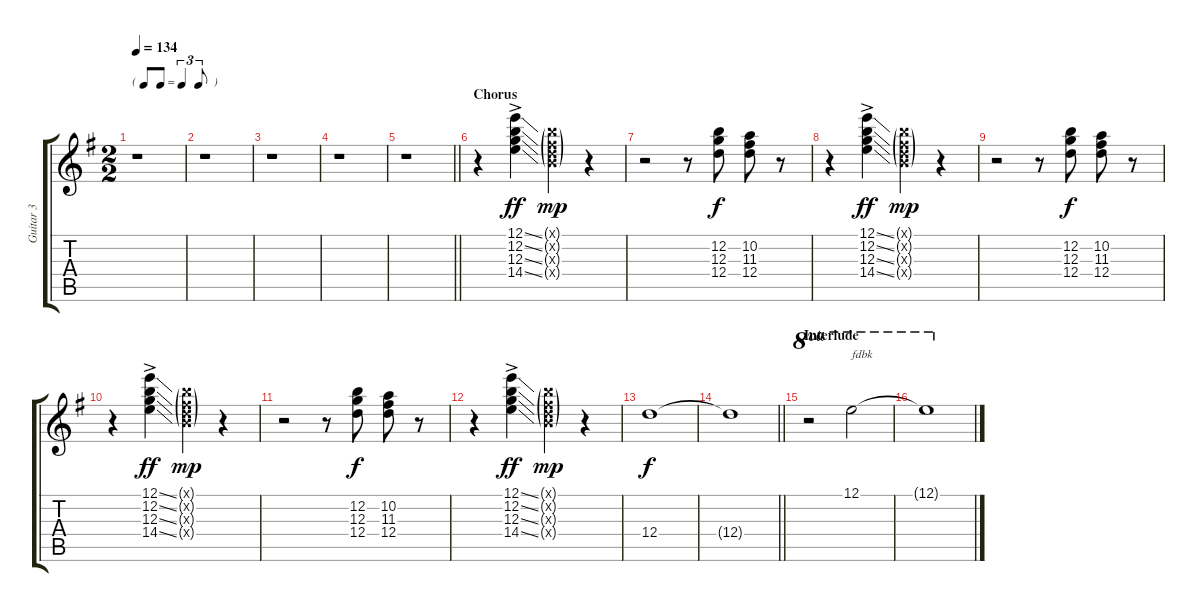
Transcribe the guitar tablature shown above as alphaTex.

\track ("Guitar 3" "Guitar 3") {instrument distortionguitar}
\staff {score tabs}
\tuning (E4 B3 G3 D3 A2 E2) {hide}
\ts (2 2)
\tf triplet8th
\tempo 134
\clef g2
\ks g
r.1{dy f} |
r.1 |
r.1 |
r.1 |
\barLineRight lightlight
r.1 |
\section ("" "Chorus")
r.4 (12.1{ss ac} 12.2{ss ac} 12.3{ss ac} 14.4{ss ac}).4{dy ff} (7.1{g x} 7.2{g x} 7.3{g x} 9.4{g x}).4{dy mp} r.4 |
r.2 r.8 (12.2 12.3 12.4).8{dy f} (10.2 11.3 12.4).8 r.8 |
r.4 (12.1{ss ac} 12.2{ss ac} 12.3{ss ac} 14.4{ss ac}).4{dy ff} (7.1{g x} 7.2{g x} 7.3{g x} 9.4{g x}).4{dy mp} r.4 |
r.2 r.8 (12.2 12.3 12.4).8{dy f} (10.2 11.3 12.4).8 r.8 |
r.4 (12.1{ss ac} 12.2{ss ac} 12.3{ss ac} 14.4{ss ac}).4{dy ff} (7.1{g x} 7.2{g x} 7.3{g x} 9.4{g x}).4{dy mp} r.4 |
r.2 r.8 (12.2 12.3 12.4).8{dy f} (10.2 11.3 12.4).8 r.8 |
r.4 (12.1{ss ac} 12.2{ss ac} 12.3{ss ac} 14.4{ss ac}).4{dy ff} (7.1{g x} 7.2{g x} 7.3{g x} 9.4{g x}).4{dy mp} r.4 |
12.4.1{dy f} |
\barLineRight lightlight
12.4{t}.1 |
\section ("" "Interlude")
r.2{ot 8va} 12.1.2{ot 8va txt "fdbk"} |
12.1{t}.1{ot 8va}
